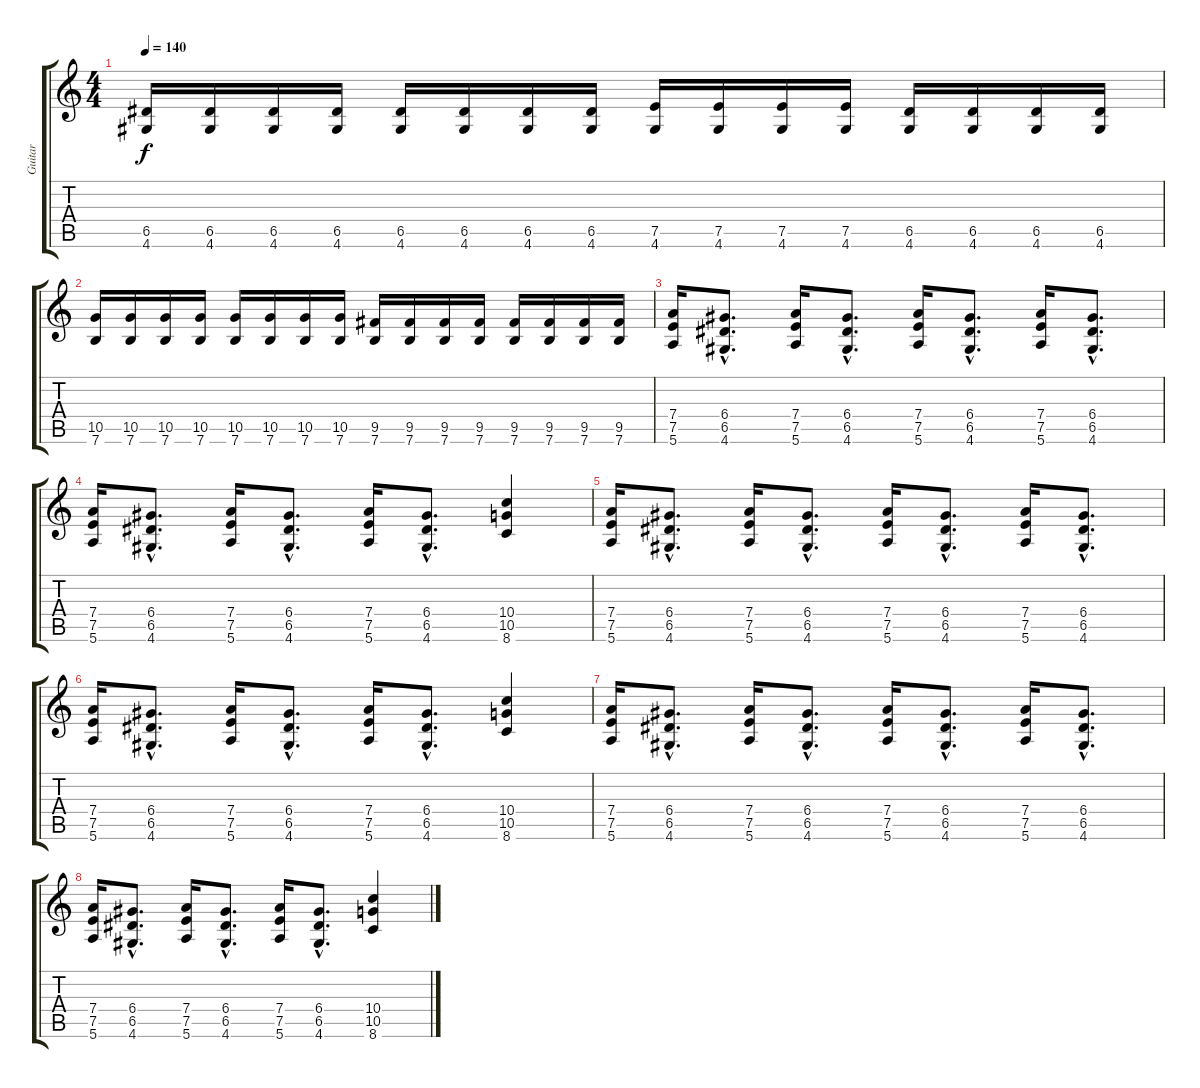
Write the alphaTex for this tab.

\track ("Guitar" "Guitar") {instrument distortionguitar}
\staff {score tabs}
\tuning (E4 B3 G3 D3 A2 E2) {hide}
\ts (4 4)
\tempo 140
\clef g2
\ks c
(6.5 4.6).16{dy f} (6.5 4.6).16 (6.5 4.6).16 (6.5 4.6).16 (6.5 4.6).16 (6.5 4.6).16 (6.5 4.6).16 (6.5 4.6).16 (7.5 4.6).16 (7.5 4.6).16 (7.5 4.6).16 (7.5 4.6).16 (6.5 4.6).16 (6.5 4.6).16 (6.5 4.6).16 (6.5 4.6).16 |
(10.5 7.6).16 (10.5 7.6).16 (10.5 7.6).16 (10.5 7.6).16 (10.5 7.6).16 (10.5 7.6).16 (10.5 7.6).16 (10.5 7.6).16 (9.5 7.6).16 (9.5 7.6).16 (9.5 7.6).16 (9.5 7.6).16 (9.5 7.6).16 (9.5 7.6).16 (9.5 7.6).16 (9.5 7.6).16 |
(7.4 7.5 5.6).16 (6.4{hac} 6.5{hac} 4.6{hac}).8{d} (7.4 7.5 5.6).16 (6.4{hac} 6.5{hac} 4.6{hac}).8{d} (7.4 7.5 5.6).16 (6.4{hac} 6.5{hac} 4.6{hac}).8{d} (7.4 7.5 5.6).16 (6.4{hac} 6.5{hac} 4.6{hac}).8{d} |
(7.4 7.5 5.6).16 (6.4{hac} 6.5{hac} 4.6{hac}).8{d} (7.4 7.5 5.6).16 (6.4{hac} 6.5{hac} 4.6{hac}).8{d} (7.4 7.5 5.6).16 (6.4{hac} 6.5{hac} 4.6{hac}).8{d} (10.4 10.5 8.6).4 |
(7.4 7.5 5.6).16 (6.4{hac} 6.5{hac} 4.6{hac}).8{d} (7.4 7.5 5.6).16 (6.4{hac} 6.5{hac} 4.6{hac}).8{d} (7.4 7.5 5.6).16 (6.4{hac} 6.5{hac} 4.6{hac}).8{d} (7.4 7.5 5.6).16 (6.4{hac} 6.5{hac} 4.6{hac}).8{d} |
(7.4 7.5 5.6).16 (6.4{hac} 6.5{hac} 4.6{hac}).8{d} (7.4 7.5 5.6).16 (6.4{hac} 6.5{hac} 4.6{hac}).8{d} (7.4 7.5 5.6).16 (6.4{hac} 6.5{hac} 4.6{hac}).8{d} (10.4 10.5 8.6).4 |
(7.4 7.5 5.6).16 (6.4{hac} 6.5{hac} 4.6{hac}).8{d} (7.4 7.5 5.6).16 (6.4{hac} 6.5{hac} 4.6{hac}).8{d} (7.4 7.5 5.6).16 (6.4{hac} 6.5{hac} 4.6{hac}).8{d} (7.4 7.5 5.6).16 (6.4{hac} 6.5{hac} 4.6{hac}).8{d} |
(7.4 7.5 5.6).16 (6.4{hac} 6.5{hac} 4.6{hac}).8{d} (7.4 7.5 5.6).16 (6.4{hac} 6.5{hac} 4.6{hac}).8{d} (7.4 7.5 5.6).16 (6.4{hac} 6.5{hac} 4.6{hac}).8{d} (10.4 10.5 8.6).4
